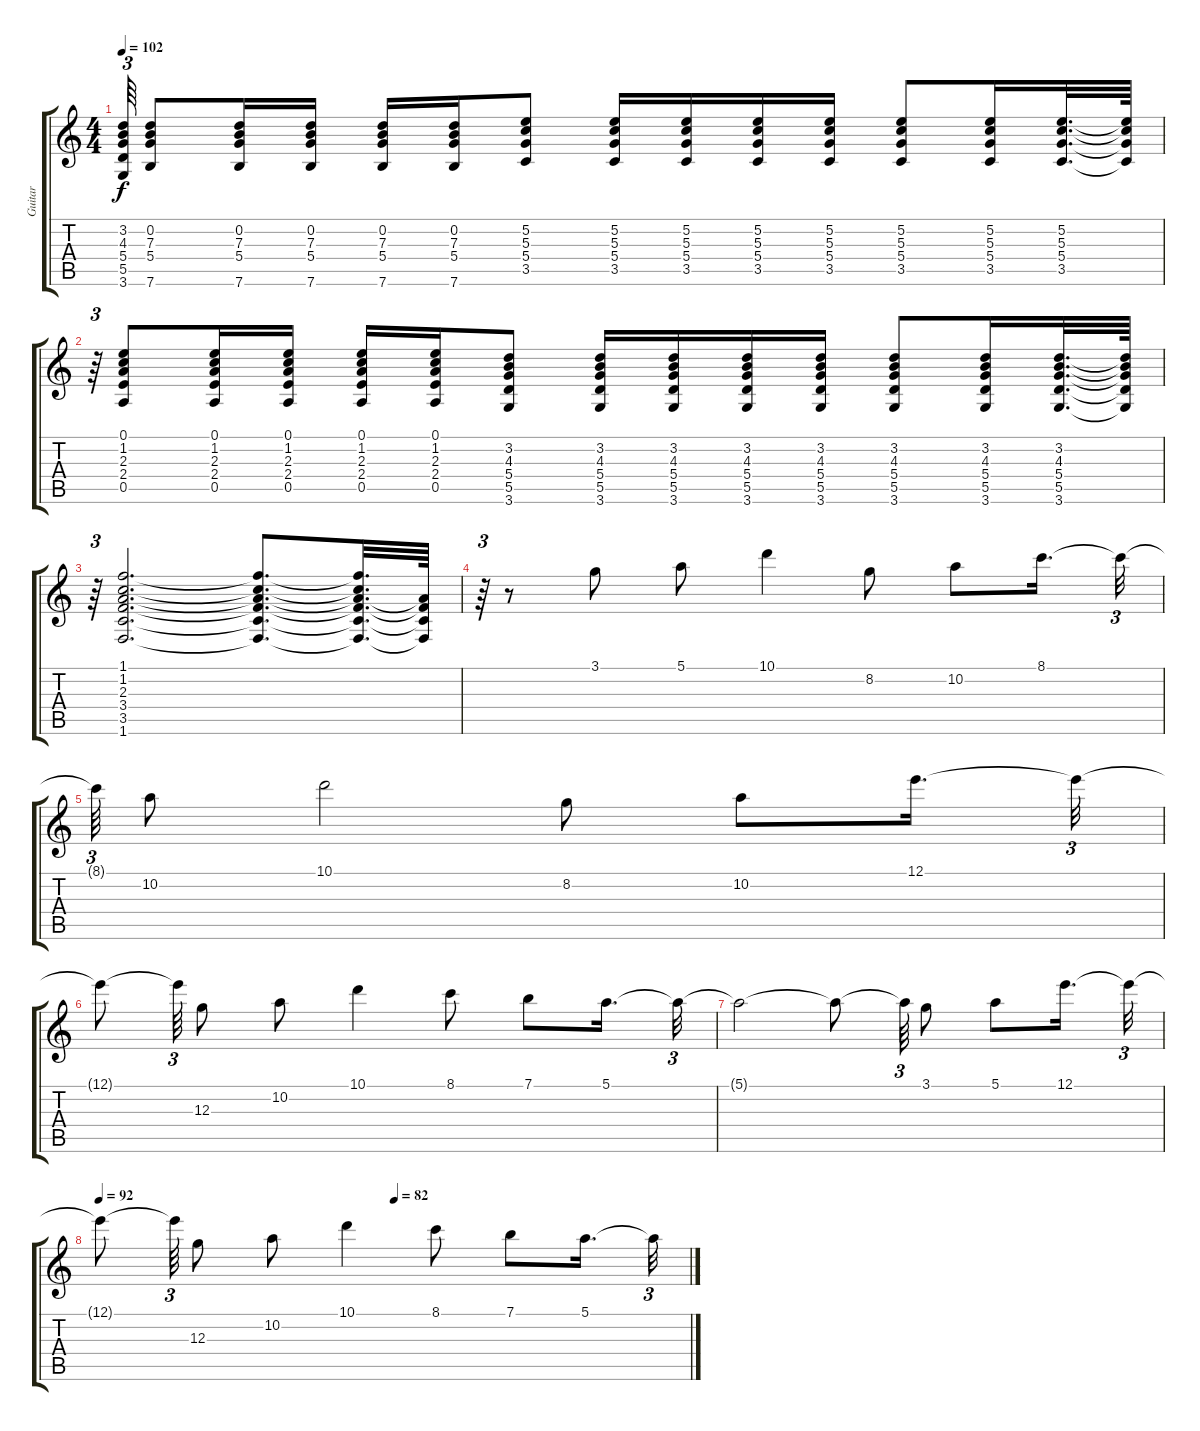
\track ("Guitar" "Guitar") {instrument acousticguitarsteel}
\staff {score tabs}
\tuning (E4 B3 G3 D3 A2 E2) {hide}
\ts (4 4)
\tempo 102
\clef g2
\ks c
(3.2{t} 4.3{t} 5.4{t} 5.5{t} 3.6{t}).64{tu (3 2) dy f} (0.2 7.3 5.4 7.6).8 (0.2 7.3 5.4 7.6).16 (0.2 7.3 5.4 7.6).16 (0.2 7.3 5.4 7.6).16 (0.2 7.3 5.4 7.6).16 (5.2 5.3 5.4 3.5).8 (5.2 5.3 5.4 3.5).16 (5.2 5.3 5.4 3.5).16 (5.2 5.3 5.4 3.5).16 (5.2 5.3 5.4 3.5).16 (5.2 5.3 5.4 3.5).8 (5.2 5.3 5.4 3.5).16 (5.2 5.3 5.4 3.5).32{d} (5.2{t} 5.3{t} 5.4{t} 3.5{t}).64 |
r.64{tu (3 2)} (0.1 1.2 2.3 2.4 0.5).8 (0.1 1.2 2.3 2.4 0.5).16 (0.1 1.2 2.3 2.4 0.5).16 (0.1 1.2 2.3 2.4 0.5).16 (0.1 1.2 2.3 2.4 0.5).16 (3.2 4.3 5.4 5.5 3.6).8 (3.2 4.3 5.4 5.5 3.6).16 (3.2 4.3 5.4 5.5 3.6).16 (3.2 4.3 5.4 5.5 3.6).16 (3.2 4.3 5.4 5.5 3.6).16 (3.2 4.3 5.4 5.5 3.6).8 (3.2 4.3 5.4 5.5 3.6).16 (3.2 4.3 5.4 5.5 3.6).32{d} (3.2{t} 4.3{t} 5.4{t} 5.5{t} 3.6{t}).64 |
r.64{tu (3 2)} (1.1 1.2 2.3 3.4 3.5 1.6).2{d} (1.1{t} 1.2{t} 2.3{t} 3.4{t} 3.5{t} 1.6{t}).8{d} (1.1{t} 1.2{t} 2.3{t} 3.4{t} 3.5{t} 1.6{t}).32{d} (2.3{t} 3.4{t} 3.5{t} 1.6{t}).64 |
r.64{tu (3 2)} r.8 3.1.8 5.1.8 10.1.4 8.2.8 10.2.8 8.1.16{d} 8.1{t}.32{tu (3 2)} |
8.1{t}.64{tu (3 2)} 10.2.8 10.1.2 8.2.8 10.2.8 12.1.16{d} 12.1{t}.32{tu (3 2)} |
12.1{t}.8 12.1{t}.64{tu (3 2)} 12.3.8 10.2.8 10.1.4 8.1.8 7.1.8 5.1.16{d} 5.1{t}.32{tu (3 2)} |
5.1{t}.2 5.1{t}.8 5.1{t}.64{tu (3 2)} 3.1.8 5.1.8 12.1.16{d} 12.1{t}.32{tu (3 2)} |
\tempo 92
\tempo (82 0.5)
12.1{t}.8 12.1{t}.64{tu (3 2)} 12.3.8 10.2.8 10.1.4 8.1.8 7.1.8 5.1.16{d} 5.1{t}.32{tu (3 2)}
